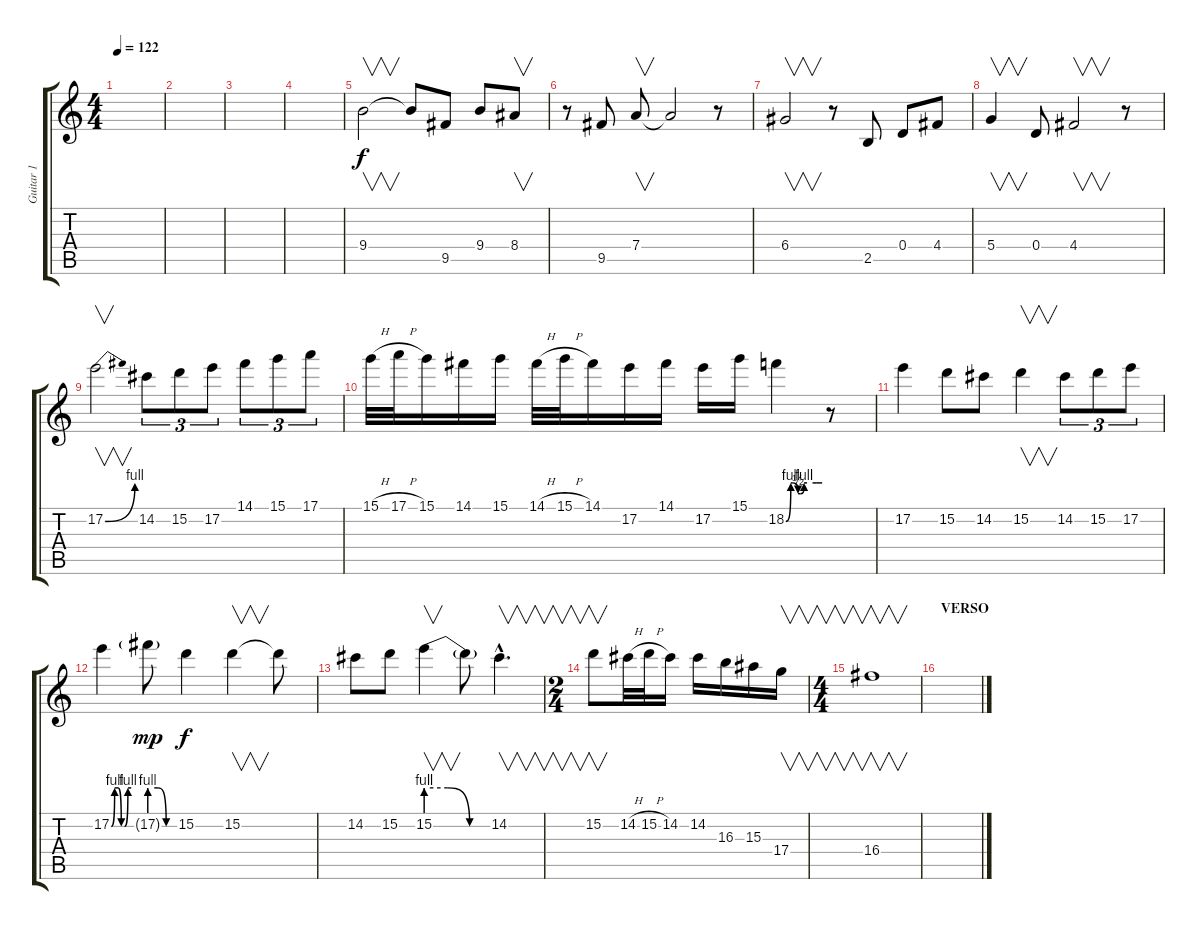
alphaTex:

\track ("Guitar 1" "Guitar 1") {instrument distortionguitar}
\staff {score tabs}
\tuning (E4 B3 G3 D3 A2 E2) {hide}
\ts (4 4)
\tempo 122
\clef g2
\ks c
|
|
|
|
9.4.2{v} 9.4{t}.8 9.5.8 9.4.8 8.4.8{v} |
r.8 9.5.8 7.4.8{v} 7.4{t}.2 r.8 |
6.4.2{v} r.8 2.5.8 0.4.8 4.4.8 |
5.4.4{v} 0.4.8 4.4.2{v} r.8 |
17.2{be (bend 0 0 60 4)}.2{v} 14.2.8{tu (3 2)} 15.2.8{tu (3 2)} 17.2.8{tu (3 2)} 14.1.8{tu (3 2)} 15.1.8{tu (3 2)} 17.1.8{tu (3 2)} |
15.1{h}.32 17.1{h}.32 15.1.16 14.1.16 15.1.16 14.1{h}.32 15.1{h}.32 14.1.16 17.2.16 14.1.16 17.2.16 15.1.16 18.2{be (custom 0 0 8 4 10 4 20 2 24 2 30 4 35 4 50 4 60 4)}.4 r.8 |
17.2.4 15.2.8 14.2.8 15.2.4{v} 14.2.8{tu (3 2)} 15.2.8{tu (3 2)} 17.2.8{tu (3 2)} |
17.2{be (custom 0 0 10 4 20 4 30 0 40 0 50 4 60 4)}.4 17.2{be (custom 0 4 20 4 40 0 60 0) g}.8{dy mp} 15.2.4{dy f} 15.2.4{v} 15.2{t}.8 |
14.2.8 15.2.8 15.2{be (custom 0 4 20 4 40 0 60 0)}.4{v} 15.2{t}.8 14.2{hac}.4{v d} |
\ts (2 4)
15.2.8{v} 14.2{h}.32 15.2{h}.32 14.2.16 14.2.16 16.3.16 15.3.16 17.4.16{v} |
\ts (4 4)
16.4.1{v} |
\section ("" "VERSO")
